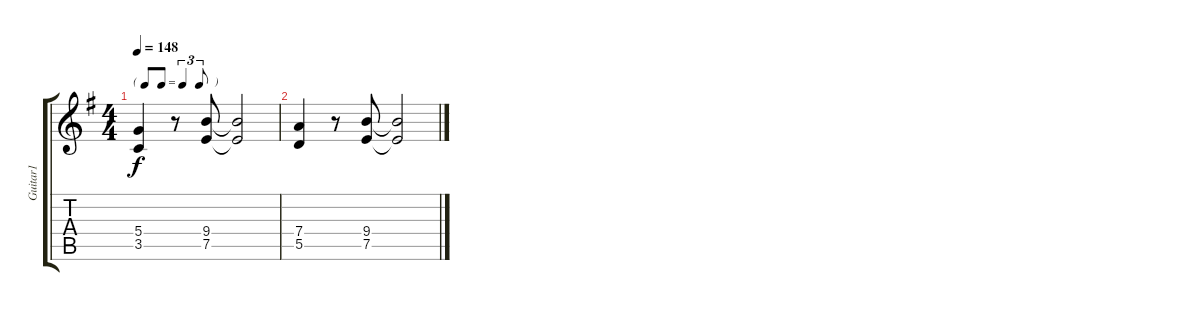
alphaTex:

\track ("Guitar1" "Guitar1") {instrument distortionguitar}
\staff {score tabs}
\tuning (E4 B3 G3 D3 A2 E2) {hide}
\ts (4 4)
\tf triplet8th
\tempo 148
\clef g2
\ks g
(5.4 3.5).4{dy f} r.8 (9.4 7.5).8 (9.4{t} 7.5{t}).2 |
(7.4 5.5).4 r.8 (9.4 7.5).8 (9.4{t} 7.5{t}).2
